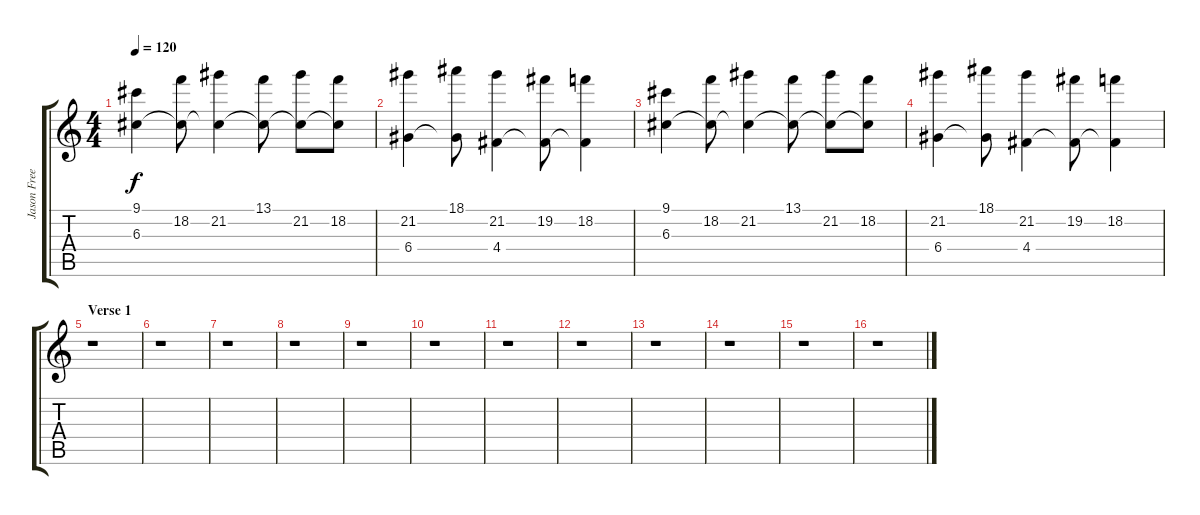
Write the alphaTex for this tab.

\track ("Jason Freese" "Jason Free") {instrument acousticguitarsteel}
\staff {score tabs}
\tuning (E4 B3 G3 D3 A2 E2) {hide}
\ts (4 4)
\tempo 120
\clef g2
\ks c
(9.1 6.3).4{dy f} (18.2 6.3{t}).8 (21.2 6.3{t}).4 (13.1 6.3{t}).8 (21.2 6.3{t}).8 (18.2 6.3{t}).8 |
(21.2 6.4).4 (18.1 6.4{t}).8 (21.2 4.4).4 (19.2 4.4{t}).8 (18.2 4.4{t}).4 |
(9.1 6.3).4 (18.2 6.3{t}).8 (21.2 6.3{t}).4 (13.1 6.3{t}).8 (21.2 6.3{t}).8 (18.2 6.3{t}).8 |
(21.2 6.4).4 (18.1 6.4{t}).8 (21.2 4.4).4 (19.2 4.4{t}).8 (18.2 4.4{t}).4 |
\section ("" "Verse 1")
r.1 |
r.1 |
r.1 |
r.1 |
r.1 |
r.1 |
r.1 |
r.1 |
r.1 |
r.1 |
r.1 |
r.1
